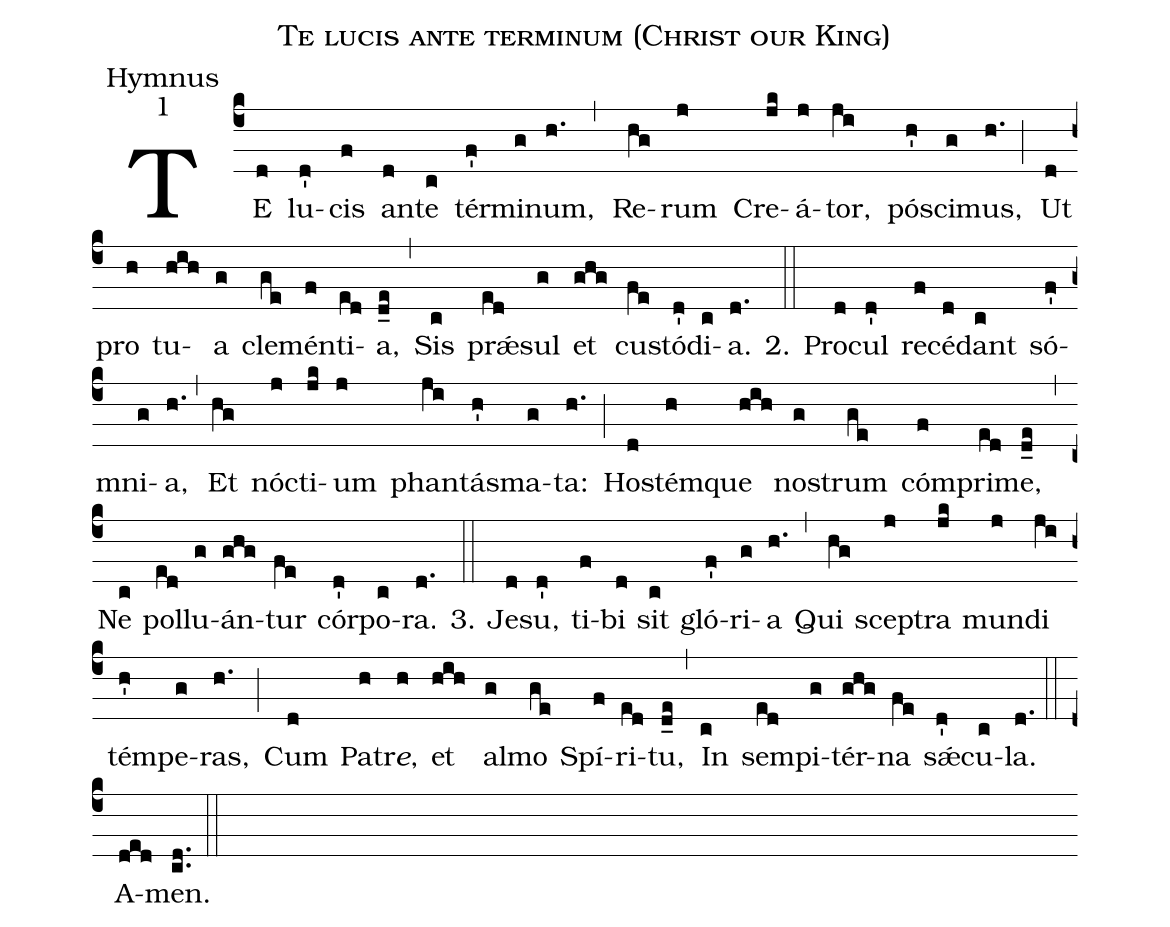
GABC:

name:Te lucis ante terminum (Christ our King);
office-part:Hymnus;
mode:1;
%%
(c4) TE(d) lu(d')cis(f) an(d)te(c) tér(f')mi(g)num,(h.) (,) Re(hg)rum(j) Cre(jk)á(j)tor,(ji) pó(h')sci(g)mus,(h.) (;) Ut(d) pro(h) tu(hih)a(g) cle(ge)mén(f)ti(ed)a,(d_e) (,) Sis(c) pr<sp>'æ</sp>(ed)sul(g) et(ghg) cu(fe)stó(d')di(c)a.(d.) 2.(::) Pro(d)cul(d') re(f)cé(d)dant(c) só(f')mni(g)a,(h.) (,) Et(hg) nó(j)cti(jk)um(j) phan(ji)tá(h')sma(g)ta:(h.) (;) Ho(d)stém(h)que(hih) no(g)strum(ge) cóm(f)pri(ed)me,(d_e) (,) Ne(c) pol(ed)lu(g)án(ghg)tur(fe) cór(d')po(c)ra.(d.) 3.(::) Je(d)su,(d') ti(f)bi(d) sit(c) gló(f')ri(g)a(h.) (,) Qui(hg) sce(j)ptra(jk) mun(j)di(ji) tém(h')pe(g)ras,(h.) (;) Cum(d) Pa(h)tr<i>e</i>,(h) et(hih) al(g)mo(ge) Spí(f)ri(ed)tu,(d_e) (,) In(c) sem(ed)pi(g)tér(ghg)na(fe) s<sp>'ae</sp>(d')cu(c)la.(d.) (::) A(ded)men.(cd..) (::)
